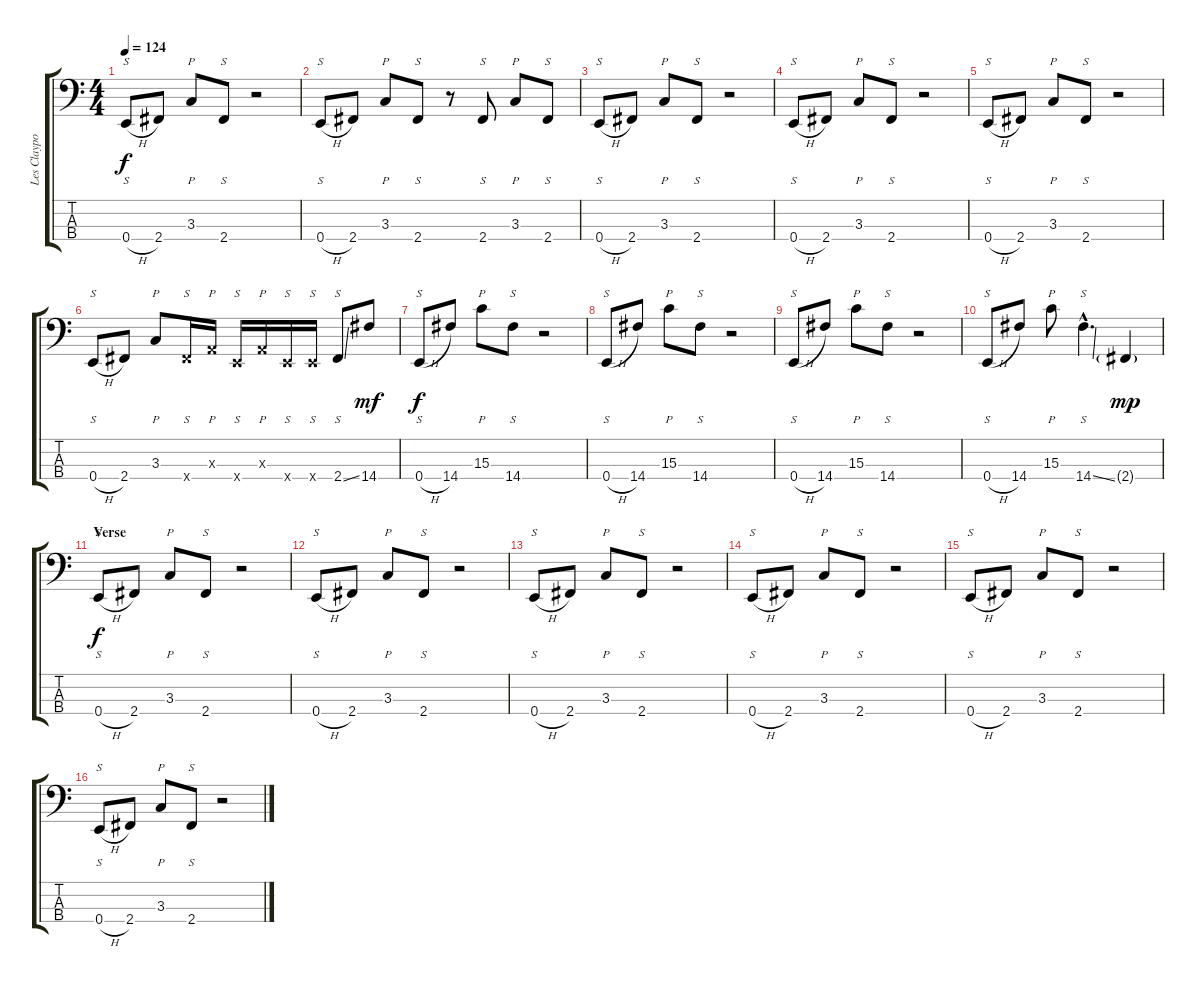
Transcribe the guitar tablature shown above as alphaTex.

\track ("Les Claypool / Bass" "Les Claypo") {instrument slapbass2}
\staff {score tabs}
\tuning (G2 D2 A1 E1) {hide}
\ts (4 4)
\tempo 124
\clef f4
\ks c
0.4{h}.8{s dy f} 2.4.8 3.3.8{p} 2.4.8{s} r.2 |
0.4{h}.8{s} 2.4.8 3.3.8{p} 2.4.8{s} r.8 2.4.8{s} 3.3.8{p} 2.4.8{s} |
0.4{h}.8{s} 2.4.8 3.3.8{p} 2.4.8{s} r.2 |
0.4{h}.8{s} 2.4.8 3.3.8{p} 2.4.8{s} r.2 |
0.4{h}.8{s} 2.4.8 3.3.8{p} 2.4.8{s} r.2 |
0.4{h}.8{s} 2.4.8 3.3.8{p} 2.4{x}.16{s} 0.3{x}.16{p} 0.4{x}.16{s} 0.3{x}.16{p} 0.4{x}.16{s} 0.4{x}.16{s} 2.4{ss}.8{s} 14.4.8{dy mf} |
0.4{h}.8{s dy f} 14.4.8 15.3.8{p} 14.4.8{s} r.2 |
0.4{h}.8{s} 14.4.8 15.3.8{p} 14.4.8{s} r.2 |
0.4{h}.8{s} 14.4.8 15.3.8{p} 14.4.8{s} r.2 |
0.4{h}.8{s} 14.4.8 15.3.8{p} 14.4{ss hac}.4{s d} 2.4{g}.4{dy mp} |
\section ("" "Verse")
0.4{h}.8{s dy f} 2.4.8 3.3.8{p} 2.4.8{s} r.2 |
0.4{h}.8{s} 2.4.8 3.3.8{p} 2.4.8{s} r.2 |
0.4{h}.8{s} 2.4.8 3.3.8{p} 2.4.8{s} r.2 |
0.4{h}.8{s} 2.4.8 3.3.8{p} 2.4.8{s} r.2 |
0.4{h}.8{s} 2.4.8 3.3.8{p} 2.4.8{s} r.2 |
0.4{h}.8{s} 2.4.8 3.3.8{p} 2.4.8{s} r.2
